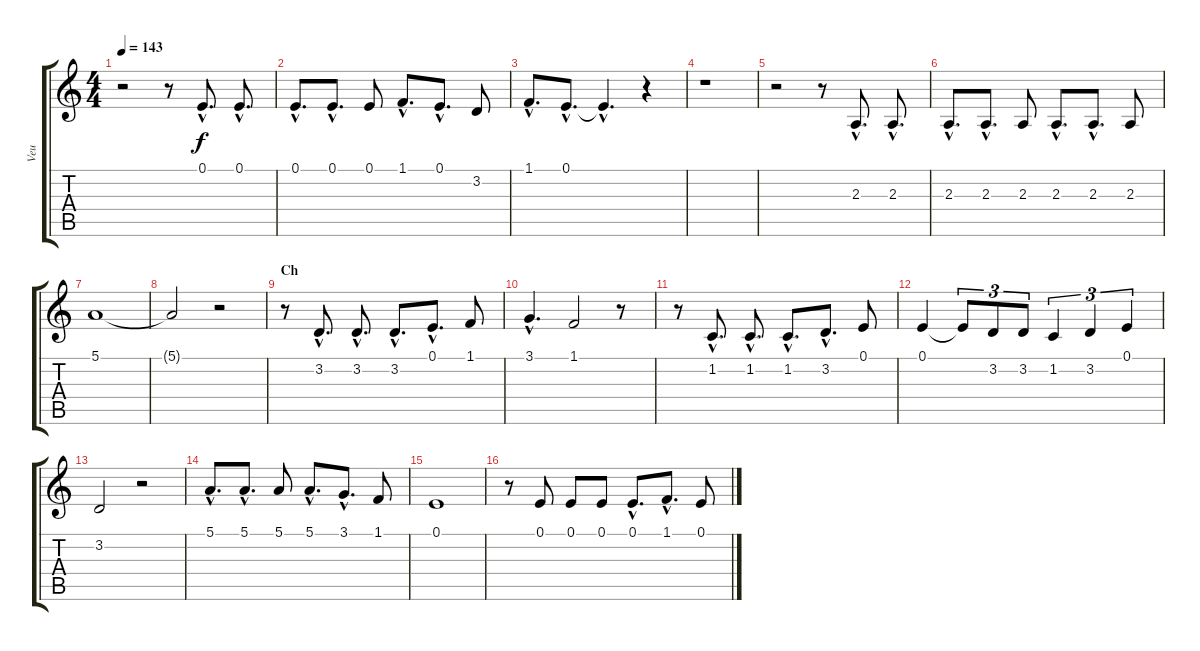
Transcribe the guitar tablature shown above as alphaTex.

\track ("Veu" "Veu") {instrument lead6voice}
\staff {score tabs}
\tuning (E4 B3 G3 D3 A2 E2) {hide}
\ts (4 4)
\tempo 143
\clef g2
\ks c
r.2{dy f} r.8 0.1{hac}.8{d} 0.1{hac}.8{d} |
0.1{hac}.8{d} 0.1{hac}.8{d} 0.1.8 1.1{hac}.8{d} 0.1{hac}.8{d} 3.2.8 |
1.1{hac}.8{d} 0.1{hac}.8{d} 0.1{hac t}.4{d} r.4 |
r.1 |
r.2 r.8 2.3{hac}.8{d} 2.3{hac}.8{d} |
2.3{hac}.8{d} 2.3{hac}.8{d} 2.3.8 2.3{hac}.8{d} 2.3{hac}.8{d} 2.3.8 |
5.1.1 |
5.1{t}.2 r.2 |
\section ("" "Ch")
r.8 3.2{hac}.8{d} 3.2{hac}.8{d} 3.2{hac}.8{d} 0.1{hac}.8{d} 1.1.8 |
3.1{hac}.4{d} 1.1.2 r.8 |
r.8 1.2{hac}.8{d} 1.2{hac}.8{d} 1.2{hac}.8{d} 3.2{hac}.8{d} 0.1.8 |
0.1.4 0.1{t}.8{tu (3 2)} 3.2.8{tu (3 2)} 3.2.8{tu (3 2)} 1.2.4{tu (3 2)} 3.2.4{tu (3 2)} 0.1.4{tu (3 2)} |
3.2.2 r.2 |
5.1{hac}.8{d} 5.1{hac}.8{d} 5.1.8 5.1{hac}.8{d} 3.1{hac}.8{d} 1.1.8 |
0.1.1 |
r.8 0.1.8 0.1.8 0.1.8 0.1{hac}.8{d} 1.1{hac}.8{d} 0.1.8
